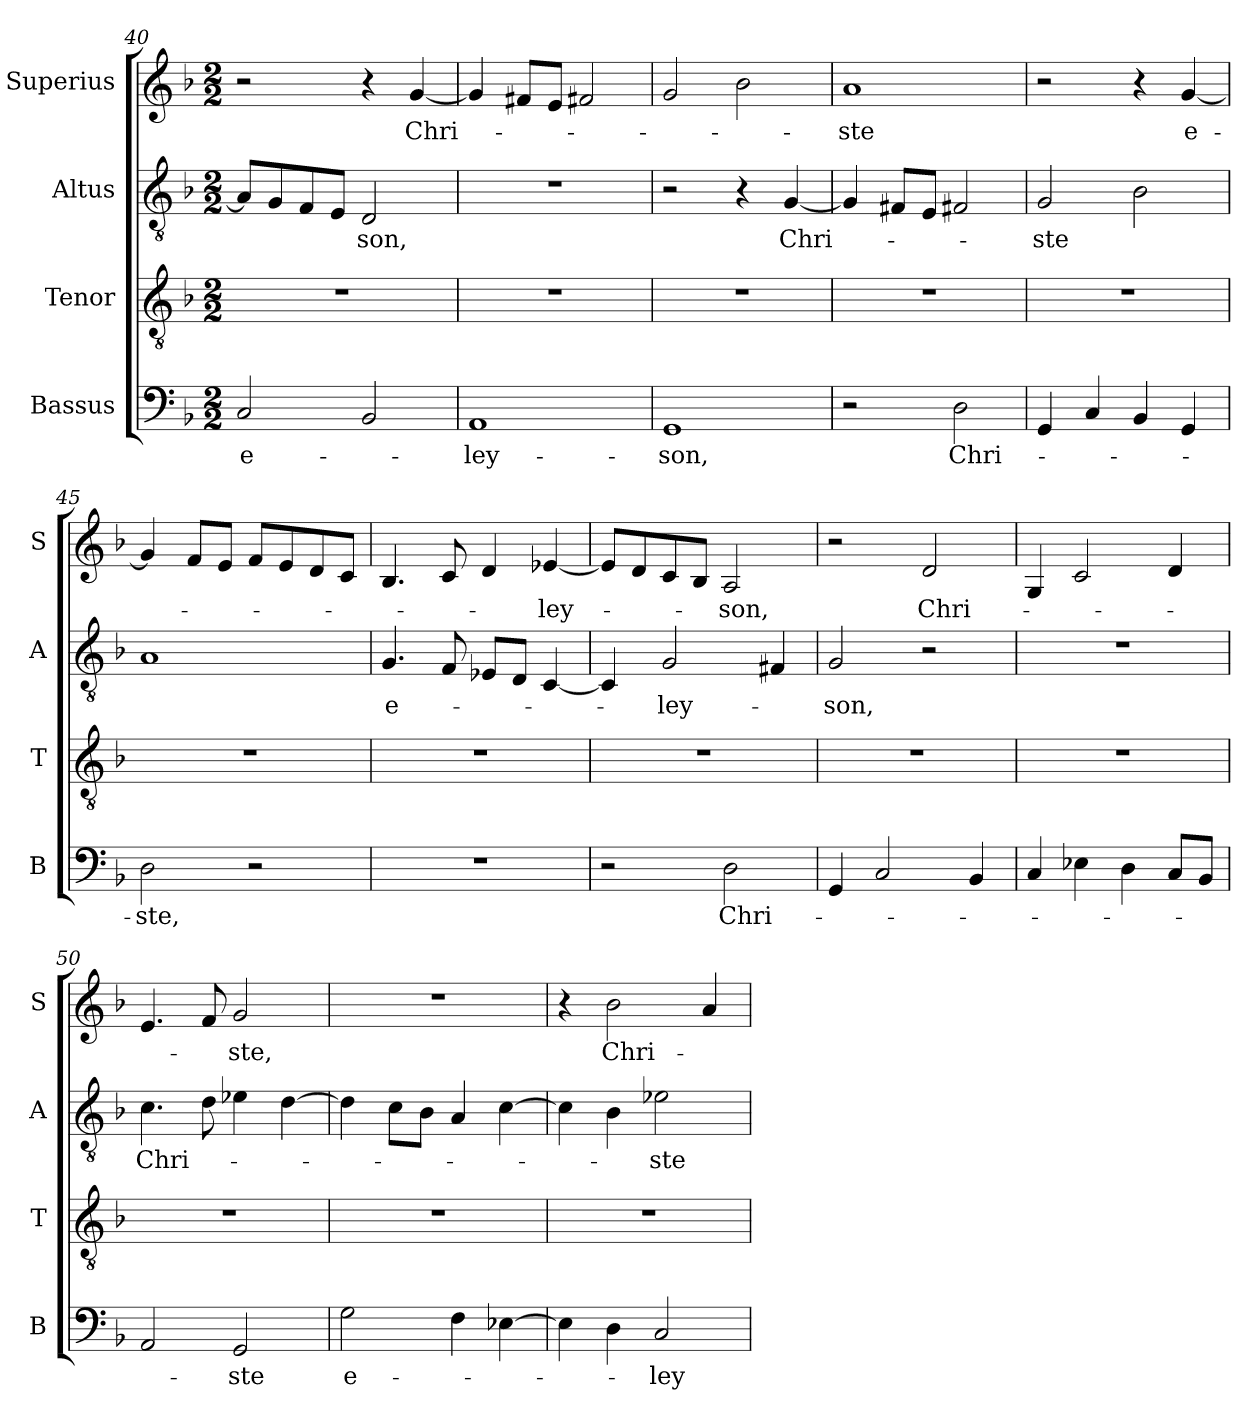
**kern	**text	**kern	**kern	**text	**kern	**text
*part4	*part4	*part3	*part2	*part2	*part1	*part1
*staff4	*staff4	*staff3	*staff2	*staff2	*staff1	*staff1
*I"Bassus	*	*I"Tenor	*I"Altus	*	*I"Superius	*
*I'B	*	*I'T	*I'A	*	*I'S	*
*clefF4	*	*clefGv2	*clefGv2	*	*clefG2	*
*k[b-]	*	*k[b-]	*k[b-]	*	*k[b-]	*
*M2/2	*	*M2/2	*M2/2	*	*M2/2	*
=40	=40	=40	=40	=40	=40	=40
!	!LO:LY:i	!	!	!	!	!
2C	e-	1r	8AL]	.	2r	.
.	.	.	8G	.	.	.
.	.	.	8F	.	.	.
.	.	.	8EJ	.	.	.
!	!	!	!	!LO:LY:i	!	!
2BB-	.	.	2D	-son,	4r	.
!	!	!	!	!	!	!LO:LY:i
.	.	.	.	.	[4g	Chri-
=41	=41	=41	=41	=41	=41	=41
!	!LO:LY:i	!	!	!	!	!
1AA	-ley-	1r	1r	.	4g]	.
.	.	.	.	.	8f#XL	.
.	.	.	.	.	8eJ	.
.	.	.	.	.	2f#X	.
=42	=42	=42	=42	=42	=42	=42
!	!LO:LY:i	!	!	!	!	!
1GG	-son,	1r	2r	.	2g	.
.	.	.	4r	.	2b-	.
!	!	!	!	!LO:LY:i	!	!
.	.	.	[4G	Chri-	.	.
=43	=43	=43	=43	=43	=43	=43
!	!	!	!	!	!	!LO:LY:i
2r	.	1r	4G]	.	1a	-ste
.	.	.	8F#XL	.	.	.
.	.	.	8EJ	.	.	.
!	!LO:LY:i	!	!	!	!	!
2D	Chri-	.	2F#X	.	.	.
=44	=44	=44	=44	=44	=44	=44
!	!	!	!	!LO:LY:i	!	!
4GG	.	1r	2G	-ste	2r	.
4C	.	.	.	.	.	.
4BB-	.	.	2B-	.	4r	.
!	!	!	!	!	!	!LO:LY:i
4GG	.	.	.	.	[4g	e-
=45	=45	=45	=45	=45	=45	=45
!	!LO:LY:i	!	!	!	!	!
2D	-ste,	1r	1A	.	4g]	.
.	.	.	.	.	8fL	.
.	.	.	.	.	8eJ	.
2r	.	.	.	.	8fL	.
.	.	.	.	.	8e	.
.	.	.	.	.	8d	.
.	.	.	.	.	8cJ	.
=46	=46	=46	=46	=46	=46	=46
!	!	!	!	!LO:LY:i	!	!
1r	.	1r	4.G	e-	4.B-	.
.	.	.	8F	.	8c	.
.	.	.	8E-XL	.	4d	.
.	.	.	8DJ	.	.	.
!	!	!	!	!	!	!LO:LY:i
.	.	.	[4C	.	[4e-X	-ley-
=47	=47	=47	=47	=47	=47	=47
2r	.	1r	4C]	.	8e-L]	.
.	.	.	.	.	8d	.
!	!	!	!	!LO:LY:i	!	!
.	.	.	2G	-ley-	8c	.
.	.	.	.	.	8B-J	.
!	!LO:LY:i	!	!	!	!	!LO:LY:i
2D	Chri-	.	.	.	2A	-son,
.	.	.	4F#X	.	.	.
=48	=48	=48	=48	=48	=48	=48
!	!	!	!	!LO:LY:i	!	!
4GG	.	1r	2G	-son,	2r	.
2C	.	.	.	.	.	.
!	!	!	!	!	!	!LO:LY:i
.	.	.	2r	.	2d	Chri-
4BB-	.	.	.	.	.	.
=49	=49	=49	=49	=49	=49	=49
4C	.	1r	1r	.	4G	.
4E-X	.	.	.	.	2c	.
4D	.	.	.	.	.	.
8CL	.	.	.	.	4d	.
8BB-J	.	.	.	.	.	.
=50	=50	=50	=50	=50	=50	=50
!	!	!	!	!LO:LY:i	!	!
2AA	.	1r	4.c	Chri-	4.e	.
.	.	.	8d	.	8f	.
!	!LO:LY:i	!	!	!	!	!LO:LY:i
2GG	-ste	.	4e-i	.	2g	-ste,
.	.	.	[4d	.	.	.
=51	=51	=51	=51	=51	=51	=51
!	!LO:LY:i	!	!	!	!	!
2G	e-	1r	4d]	.	1r	.
.	.	.	8cL	.	.	.
.	.	.	8B-J	.	.	.
4F	.	.	4A	.	.	.
[4E-X	.	.	[4c	.	.	.
=52	=52	=52	=52	=52	=52	=52
4E-]	.	1r	4c]	.	4r	.
!	!	!	!	!	!	!LO:LY:i
4D	.	.	4B-	.	2b-	Chri-
!	!LO:LY:i	!	!	!LO:LY:i	!	!
2C	-ley-	.	2e-X	-ste	.	.
.	.	.	.	.	4a	.
=	=	=	=	=	=	=
*-	*-	*-	*-	*-	*-	*-
